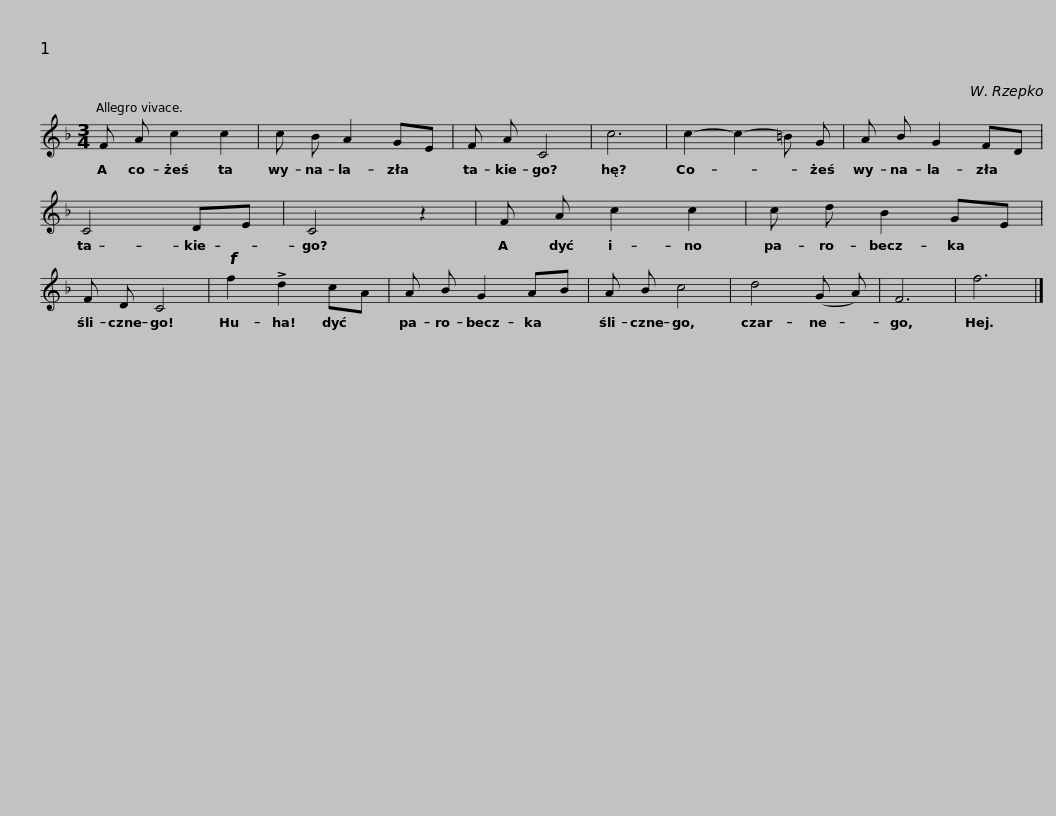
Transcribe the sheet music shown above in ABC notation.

X:1
L:1/8
M:3/4
I:linebreak $
K:F
V:1 treble
V:1
 F A c2 c2 | c B A2 GE | F A C4 | c6 | c2- c2- =B G | %5
 A B G2 FD | C4 DE | C4 z2 |$ F A c2 c2 | c d B2 GE | %10
 F D C4 |!f! f2 !>!d2 cA | A B G2 AB | A B c4 | d4 (G A) |$ %15
 F6 | f6 |] %17
